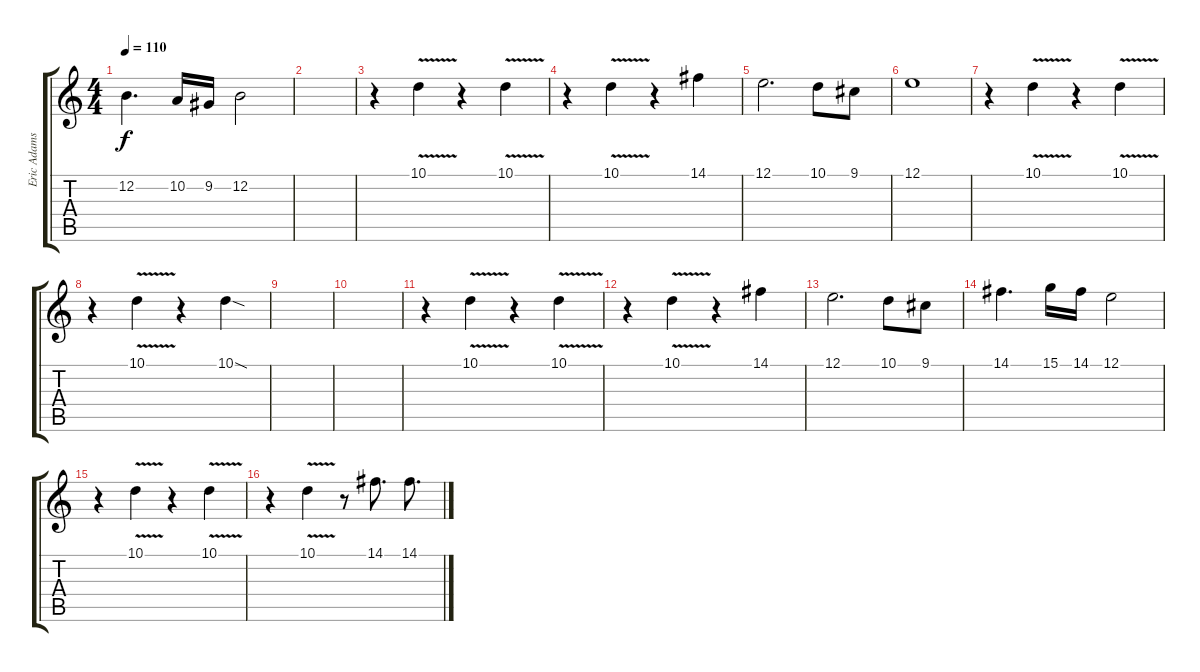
\track ("Eric Adams" "Eric Adams") {instrument lead6voice}
\staff {score tabs}
\tuning (E4 B3 G3 D3 A2 E2) {hide}
\ts (4 4)
\tempo 110
\clef g2
\ks c
12.2.4{d dy f} 10.2.16 9.2.16 12.2.2 |
|
r.4 10.1{v}.4 r.4 10.1{v}.4 |
r.4 10.1{v}.4 r.4 14.1.4 |
12.1.2{d} 10.1.8 9.1.8 |
12.1.1 |
r.4 10.1{v}.4 r.4 10.1{v}.4 |
r.4 10.1{v}.4 r.4 10.1{sod}.4 |
|
|
r.4 10.1{v}.4 r.4 10.1{v}.4 |
r.4 10.1{v}.4 r.4 14.1.4 |
12.1.2{d} 10.1.8 9.1.8 |
14.1.4{d} 15.1.16 14.1.16 12.1.2 |
r.4 10.1{v}.4 r.4 10.1{v}.4 |
r.4 10.1{v}.4 r.8 14.1.8{d} 14.1.8{d}
